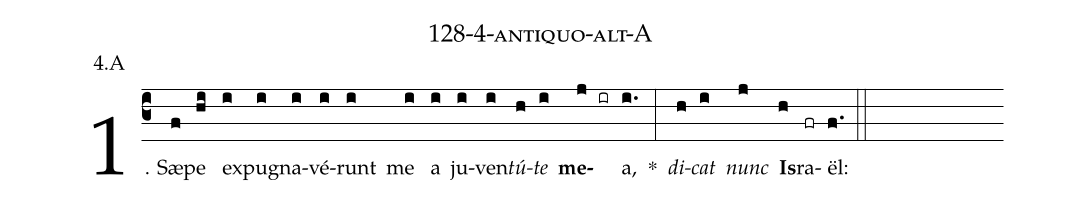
name: 128-4-antiquo-alt-A;
annotation: 4.A;
%%
(c3)1. Sæ(f)pe(hi) ex(i)pu(i)gna(i)vé(i)runt(i) me(i) a(i) ju(i)ven(i)<i>tú</i>(h)<i>te</i>(i) <b>me</b>(j ir)a,(i.) *(:) <i>di</i>(h)<i>cat</i>(i) <i>nunc</i>(j) <b>Is</b>(h)ra(fr)ël:(f.) (::)
